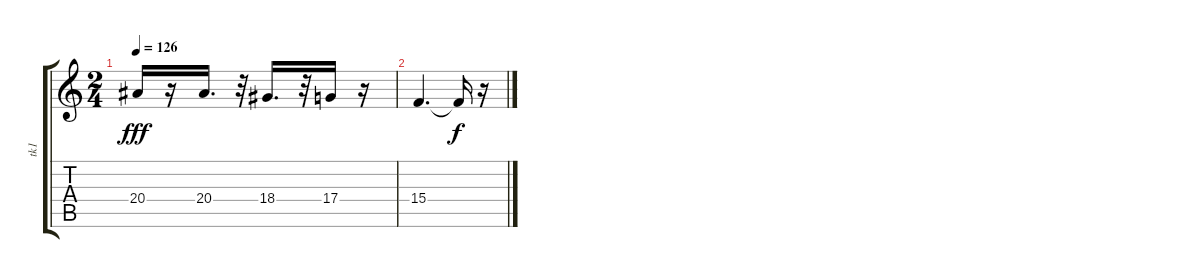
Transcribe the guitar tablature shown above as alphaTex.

\track ("tk1" "tk1") {instrument flute}
\staff {score tabs}
\tuning (E4 B3 G3 D3 A2 E2) {hide}
\ts (2 4)
\tempo 126
\clef g2
\ks c
20.4.16{dy fff} r.16 20.4.16{d} r.32 18.4.16{d} r.32 17.4.16 r.16 |
15.4.4{d} 15.4{t}.16{dy f} r.16
